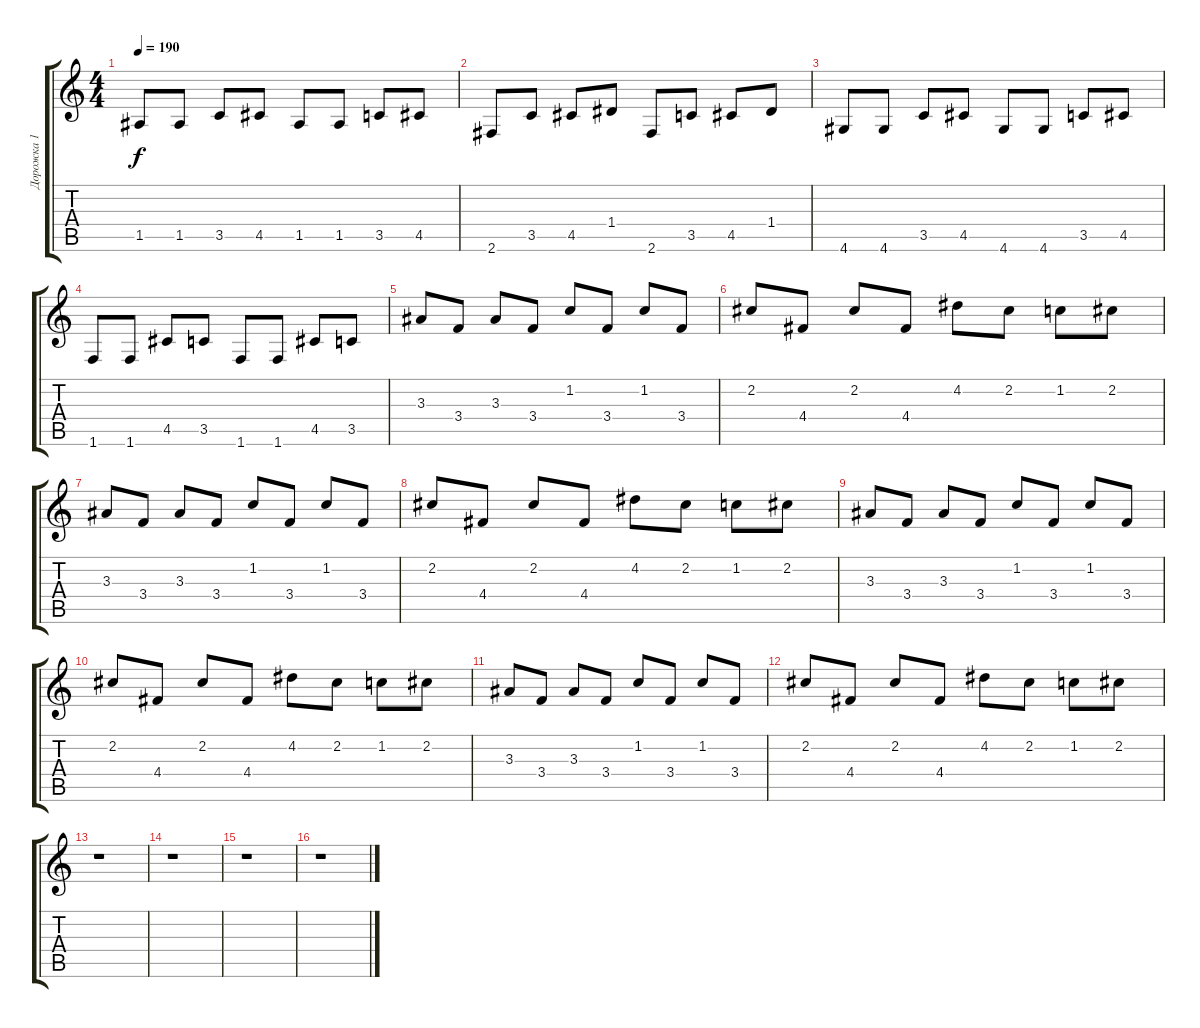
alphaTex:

\track ("Дорожка 1" "Дорожка 1") {instrument overdrivenguitar}
\staff {score tabs}
\tuning (E4 B3 G3 D3 A2 E2) {hide}
\ts (4 4)
\tempo 190
\clef g2
\ks c
1.5.8{dy f} 1.5.8 3.5.8 4.5.8 1.5.8 1.5.8 3.5.8 4.5.8 |
2.6.8 3.5.8 4.5.8 1.4.8 2.6.8 3.5.8 4.5.8 1.4.8 |
4.6.8 4.6.8 3.5.8 4.5.8 4.6.8 4.6.8 3.5.8 4.5.8 |
1.6.8 1.6.8 4.5.8 3.5.8 1.6.8 1.6.8 4.5.8 3.5.8 |
3.3.8 3.4.8 3.3.8 3.4.8 1.2.8 3.4.8 1.2.8 3.4.8 |
2.2.8 4.4.8 2.2.8 4.4.8 4.2.8 2.2.8 1.2.8 2.2.8 |
3.3.8 3.4.8 3.3.8 3.4.8 1.2.8 3.4.8 1.2.8 3.4.8 |
2.2.8 4.4.8 2.2.8 4.4.8 4.2.8 2.2.8 1.2.8 2.2.8 |
3.3.8 3.4.8 3.3.8 3.4.8 1.2.8 3.4.8 1.2.8 3.4.8 |
2.2.8 4.4.8 2.2.8 4.4.8 4.2.8 2.2.8 1.2.8 2.2.8 |
3.3.8 3.4.8 3.3.8 3.4.8 1.2.8 3.4.8 1.2.8 3.4.8 |
2.2.8 4.4.8 2.2.8 4.4.8 4.2.8 2.2.8 1.2.8 2.2.8 |
r.1 |
r.1 |
r.1 |
r.1
